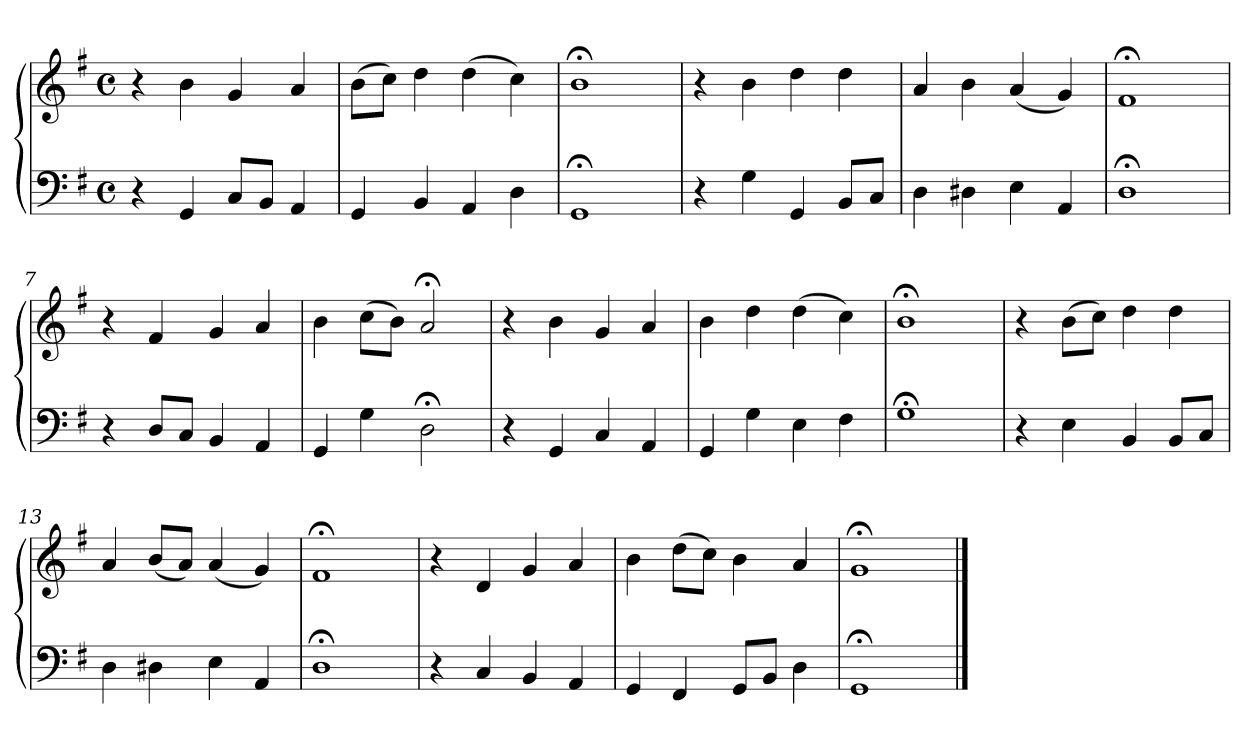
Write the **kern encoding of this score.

**kern	**kern
*part1	*part1
*staff2	*staff1
*clefF4	*clefG2
*k[f#]	*k[f#]
*M4/4	*M4/4
*met(c)	*met(c)
=1	=1
4r	4r
4GG	4b
8CL	4g
8BBJ	.
4AA	4a
=2	=2
4GG	(8bL
.	8ccJ)
4BB	4dd
4AA	(4dd
4D	4cc)
=3	=3
1GG;<	1b;<
=4	=4
4r	4r
4G	4b
4GG	4dd
8BBL	4dd
8CJ	.
=5	=5
4D	4a
4D#X	4b
4E	(4a
4AA	4g)
=6	=6
1D;<	1f#;<
=7	=7
4r	4r
8DL	4f#
8CJ	.
4BB	4g
4AA	4a
!!LO:LB:g=z
=8	=8
4GG	4b
4G	(8ccL
.	8bJ)
2D;<	2a;<
=9	=9
4r	4r
4GG	4b
4C	4g
4AA	4a
=10	=10
4GG	4b
4G	4dd
4E	(4dd
4F#	4cc)
=11	=11
1G;<	1b;<
=12	=12
4r	4r
4E	(8bL
.	8ccJ)
4BB	4dd
8BBL	4dd
8CJ	.
=13	=13
4D	4a
4D#X	(8bL
.	8aJ)
4E	(4a
4AA	4g)
=14	=14
1D;<	1f#;<
=15	=15
4r	4r
4C	4d
4BB	4g
4AA	4a
!!LO:LB:g=z
=16	=16
4GG	4b
4FF#	(8ddL
.	8ccJ)
8GGL	4b
8BBJ	.
4D	4a
=17	=17
1GG;<	1g;<
==	==
*-	*-
